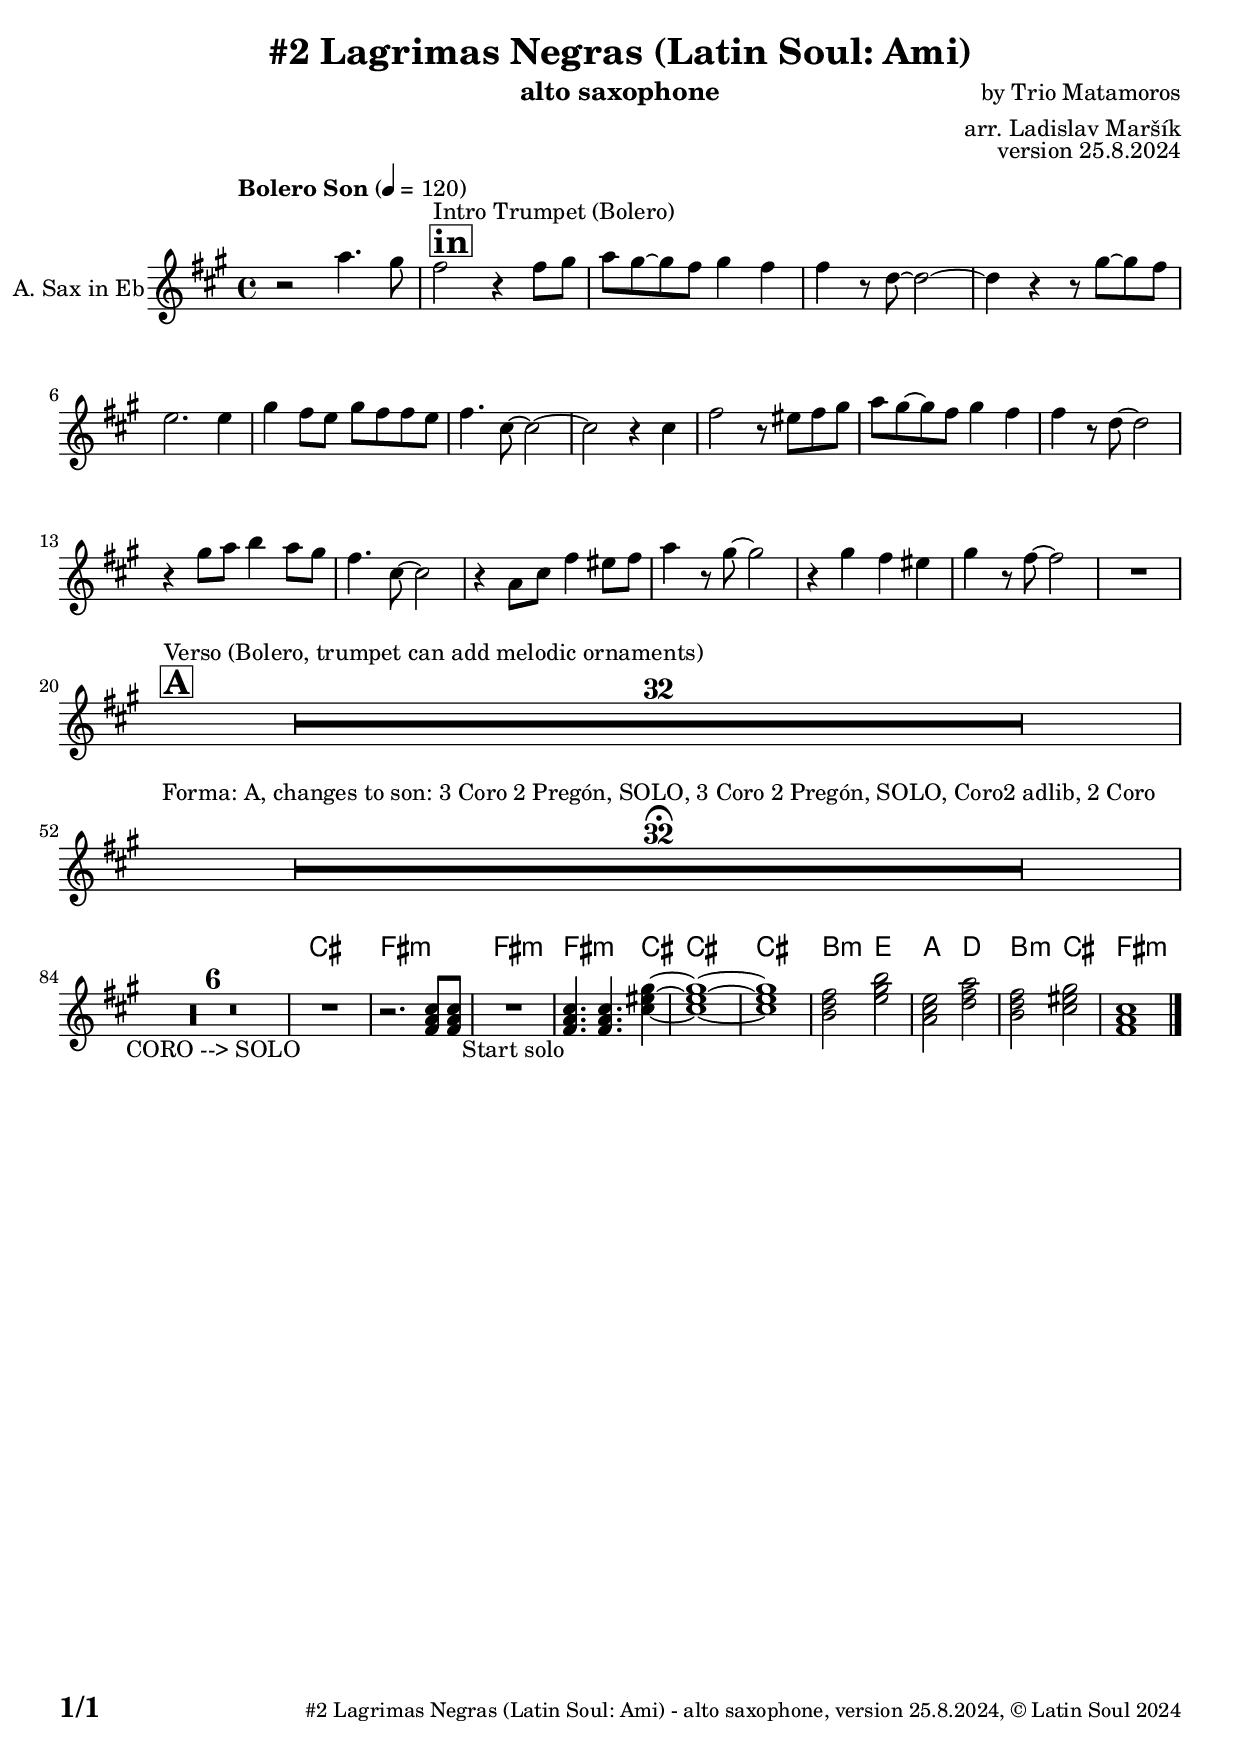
\version "2.24.4"

% Sheet revision 2022_09

\header {
  title = "#2 Lagrimas Negras (Latin Soul: Ami)"
  instrument = "alto saxophone"
  composer = "by Trio Matamoros"
  arranger = "arr. Ladislav Maršík"
  opus = "version 25.8.2024"
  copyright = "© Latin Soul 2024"
}

inst =
#(define-music-function
  (string)
  (string?)
  #{ <>^\markup \abs-fontsize #16 \bold \box #string #})

makePercent = #(define-music-function (note) (ly:music?)
                 (make-music 'PercentEvent 'length (ly:music-length note)))

#(define (test-stencil grob text)
   (let* ((orig (ly:grob-original grob))
          (siblings (ly:spanner-broken-into orig)) ; have we been split?
          (refp (ly:grob-system grob))
          (left-bound (ly:spanner-bound grob LEFT))
          (right-bound (ly:spanner-bound grob RIGHT))
          (elts-L (ly:grob-array->list (ly:grob-object left-bound 'elements)))
          (elts-R (ly:grob-array->list (ly:grob-object right-bound 'elements)))
          (break-alignment-L
           (filter
            (lambda (elt) (grob::has-interface elt 'break-alignment-interface))
            elts-L))
          (break-alignment-R
           (filter
            (lambda (elt) (grob::has-interface elt 'break-alignment-interface))
            elts-R))
          (break-alignment-L-ext (ly:grob-extent (car break-alignment-L) refp X))
          (break-alignment-R-ext (ly:grob-extent (car break-alignment-R) refp X))
          (num
           (markup text))
          (num
           (if (or (null? siblings)
                   (eq? grob (car siblings)))
               num
               (make-parenthesize-markup num)))
          (num (grob-interpret-markup grob num))
          (num-stil-ext-X (ly:stencil-extent num X))
          (num-stil-ext-Y (ly:stencil-extent num Y))
          (num (ly:stencil-aligned-to num X CENTER))
          (num
           (ly:stencil-translate-axis
            num
            (+ (interval-length break-alignment-L-ext)
               (* 0.5
                  (- (car break-alignment-R-ext)
                     (cdr break-alignment-L-ext))))
            X))
          (bracket-L
           (markup
            #:path
            0.1 ; line-thickness
            `((moveto 0.5 ,(* 0.5 (interval-length num-stil-ext-Y)))
              (lineto ,(* 0.5
                          (- (car break-alignment-R-ext)
                             (cdr break-alignment-L-ext)
                             (interval-length num-stil-ext-X)))
                      ,(* 0.5 (interval-length num-stil-ext-Y)))
              (closepath)
              (rlineto 0.0
                       ,(if (or (null? siblings) (eq? grob (car siblings)))
                            -1.0 0.0)))))
          (bracket-R
           (markup
            #:path
            0.1
            `((moveto ,(* 0.5
                          (- (car break-alignment-R-ext)
                             (cdr break-alignment-L-ext)
                             (interval-length num-stil-ext-X)))
                      ,(* 0.5 (interval-length num-stil-ext-Y)))
              (lineto 0.5
                      ,(* 0.5 (interval-length num-stil-ext-Y)))
              (closepath)
              (rlineto 0.0
                       ,(if (or (null? siblings) (eq? grob (last siblings)))
                            -1.0 0.0)))))
          (bracket-L (grob-interpret-markup grob bracket-L))
          (bracket-R (grob-interpret-markup grob bracket-R))
          (num (ly:stencil-combine-at-edge num X LEFT bracket-L 0.4))
          (num (ly:stencil-combine-at-edge num X RIGHT bracket-R 0.4)))
     num))

#(define-public (Measure_attached_spanner_engraver context)
   (let ((span '())
         (finished '())
         (event-start '())
         (event-stop '()))
     (make-engraver
      (listeners ((measure-counter-event engraver event)
                  (if (= START (ly:event-property event 'span-direction))
                      (set! event-start event)
                      (set! event-stop event))))
      ((process-music trans)
       (if (ly:stream-event? event-stop)
           (if (null? span)
               (ly:warning "You're trying to end a measure-attached spanner but you haven't started one.")
               (begin (set! finished span)
                 (ly:engraver-announce-end-grob trans finished event-start)
                 (set! span '())
                 (set! event-stop '()))))
       (if (ly:stream-event? event-start)
           (begin (set! span (ly:engraver-make-grob trans 'MeasureCounter event-start))
             (set! event-start '()))))
      ((stop-translation-timestep trans)
       (if (and (ly:spanner? span)
                (null? (ly:spanner-bound span LEFT))
                (moment<=? (ly:context-property context 'measurePosition) ZERO-MOMENT))
           (ly:spanner-set-bound! span LEFT
                                  (ly:context-property context 'currentCommandColumn)))
       (if (and (ly:spanner? finished)
                (moment<=? (ly:context-property context 'measurePosition) ZERO-MOMENT))
           (begin
            (if (null? (ly:spanner-bound finished RIGHT))
                (ly:spanner-set-bound! finished RIGHT
                                       (ly:context-property context 'currentCommandColumn)))
            (set! finished '())
            (set! event-start '())
            (set! event-stop '()))))
      ((finalize trans)
       (if (ly:spanner? finished)
           (begin
            (if (null? (ly:spanner-bound finished RIGHT))
                (set! (ly:spanner-bound finished RIGHT)
                      (ly:context-property context 'currentCommandColumn)))
            (set! finished '())))
       (if (ly:spanner? span)
           (begin
            (ly:warning "I think there's a dangling measure-attached spanner :-(")
            (ly:grob-suicide! span)
            (set! span '())))))))

\layout {
  \context {
    \Staff
    \consists #Measure_attached_spanner_engraver
    \override MeasureCounter.font-encoding = #'latin1
    \override MeasureCounter.font-size = 0
    \override MeasureCounter.outside-staff-padding = 2
    \override MeasureCounter.outside-staff-horizontal-padding = #0
  }
}

repeatBracket = #(define-music-function
                  (parser location N note)
                  (number? ly:music?)
                  #{
                    \override Staff.MeasureCounter.stencil =
                    #(lambda (grob) (test-stencil grob #{ #(string-append(number->string N) "x") #} ))
                    \startMeasureCount
                    \repeat volta #N { $note }
                    \stopMeasureCount
                  #}
                  )

Sax = \new Voice
\transpose c a
\relative c' {
      \set Staff.instrumentName = \markup {
    \center-align { "A. Sax in Eb" }
  }
  \set Staff.midiInstrument = "alto sax"
  \set Staff.midiMaximumVolume = #1.0

  \key a \minor
  \time 4/4
  \tempo "Bolero Son" 4 = 120
    
    r2 c'4. b8 |
        	  \inst "in"
    	s1*0 ^\markup { "Intro Trumpet (Bolero)" }
    	
    a2 r4 a8 b |
    c b ~ b a b4 a |
    a r8 f8 ~ f2 ~ |
    f4 r r8 b ~ b a | \break
    g2. g4 |
    b a8 g b a a g |
    a4. e8 ~ e2 ~  |
    e2 r4 e |
    a2 r8 gis a b |
    c b ~ b a b4 a |
    a r8 f ~ f2 | \break
    r4 b8 c d4 c8 b |
    a4. e8 ~ e2 |
    r4 c8 e a4 gis8 a |
    c4 r8 b ~ b2 |
    r4 b a gis |
    b r8 a ~ a2 |
    R1 | \break
    
       	  \inst "A"
    	s1*0 ^\markup { "Verso (Bolero, trumpet can add melodic ornaments)"  }
    R1*32
    
    \break
   
   R1*32 \fermata ^\markup { "Forma: A, changes to son: 3 Coro 2 Pregón, SOLO, 3 Coro 2 Pregón, SOLO, Coro2 adlib, 2 Coro" } \break
   
      \chordmode {
   R1*6 _\markup { "CORO --> SOLO" }
   R1 |
   r2.
 a,8:m a,:m 
   R1 _\markup { "Start solo" } |
a,4.:m a,4.:m e4 ~ 
   
   
e1 ~  |
e1  |
 d2:m g2  |
c2 f2  |
 d2:m e2 |
 a,1:m
      }
    
      \label #'lastPage
    \bar "|."
}

Chords =
\transpose c a
\chords {
  \set noChordSymbol = ""
  R1*89
  

  e1 |
  a1:m |
  a1:m |
  a2.:m e4 |

e1 ~  |
e1  |
 d2:m g2  |
c2 f2  |
 d2:m e2 |
 a1:m
}

\score {
  <<
    \Chords
    \compressMMRests \new Staff \with {
      \consists "Volta_engraver"
    }
    {
      \Sax
    }
  >>
  \layout {
    \context {
      \Score
      \remove "Volta_engraver"
    }
  }
}

\paper {
  system-system-spacing =
  #'((basic-distance . 14)
     (minimum-distance . 10)
     (padding . 1)
     (stretchability . 60))
  between-system-padding = #2
  bottom-margin = 5\mm

  print-first-page-number = ##t
  oddHeaderMarkup = \markup \fill-line { " " }
  evenHeaderMarkup = \markup \fill-line { " " }
  oddFooterMarkup = \markup {
    \fill-line {
      \bold \fontsize #2
      \concat { \fromproperty #'page:page-number-string "/" \page-ref #'lastPage "0" "?" }

      \fontsize #-1
      \concat { \fromproperty #'header:title " - " \fromproperty #'header:instrument ", " \fromproperty #'header:opus ", " \fromproperty #'header:copyright }
    }
  }
  evenFooterMarkup = \markup {
    \fill-line {
      \fontsize #-1
      \concat { \fromproperty #'header:title " - " \fromproperty #'header:instrument ", " \fromproperty #'header:opus ", " \fromproperty #'header:copyright }

      \bold \fontsize #2
      \concat { \fromproperty #'page:page-number-string "/" \page-ref #'lastPage "0" "?" }
    }
  }
}